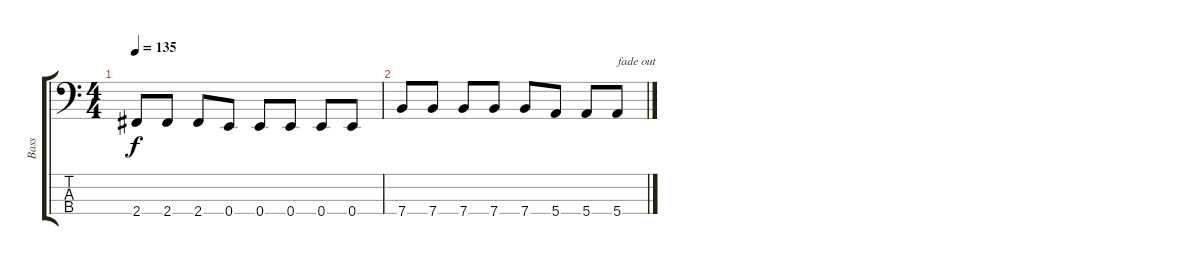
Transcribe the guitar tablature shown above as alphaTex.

\track ("Bass" "Bass") {instrument electricbassfinger}
\staff {score tabs}
\tuning (G2 D2 A1 E1) {hide}
\ts (4 4)
\tempo 135
\clef f4
\ks c
2.4.8{dy f} 2.4.8 2.4.8 0.4.8 0.4.8 0.4.8 0.4.8 0.4.8 |
7.4.8 7.4.8 7.4.8 7.4.8 7.4.8 5.4.8 5.4.8 5.4.8{txt "fade out"}
